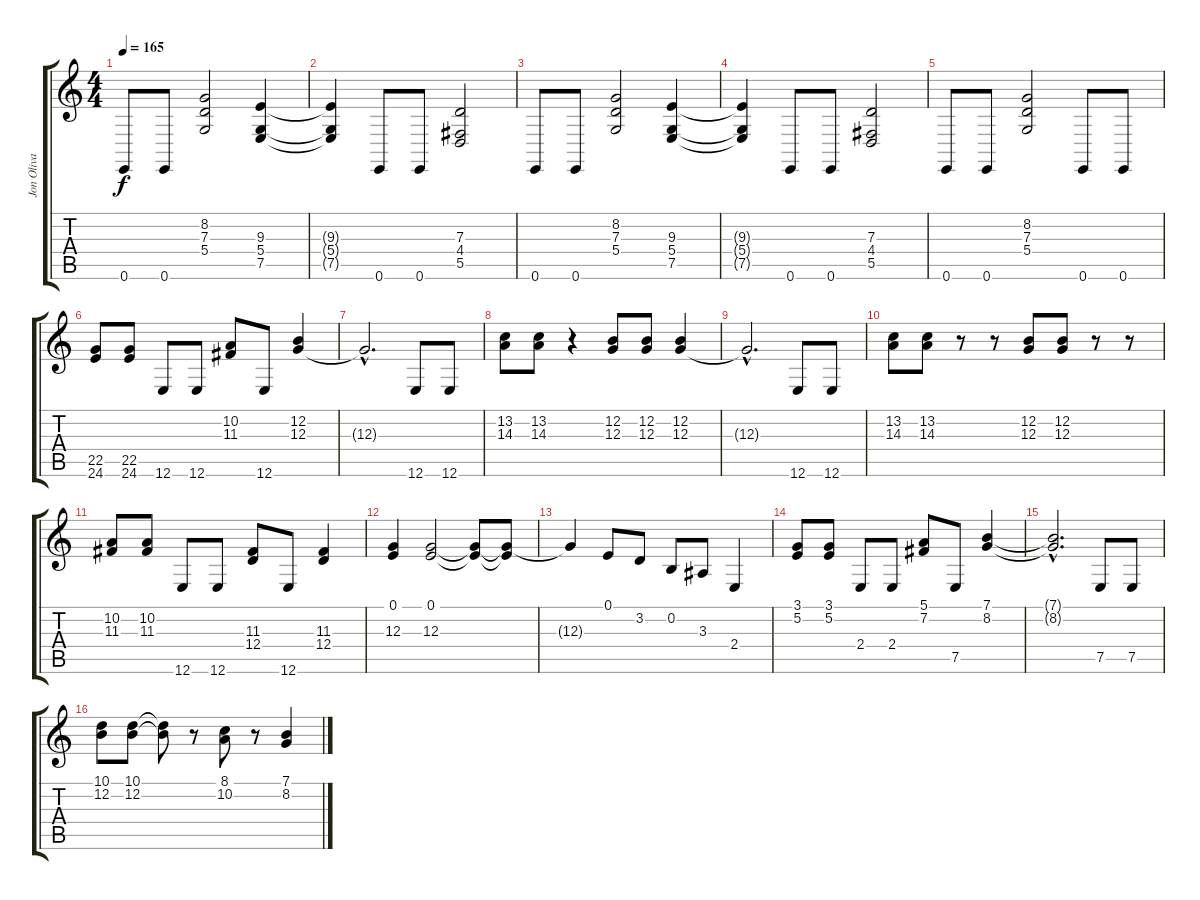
\track ("Jon Oliva" "Jon Oliva") {instrument stringensemble1}
\staff {score tabs}
\tuning (E4 B3 G3 D3 A2 E2) {hide}
\ts (4 4)
\tempo 165
\clef g2
\ks c
0.6.8{dy f} 0.6.8 (8.2 7.3 5.4).2 (9.3 5.4 7.5).4 |
(9.3{t} 5.4{t} 7.5{t}).4 0.6.8 0.6.8 (7.3 4.4 5.5).2 |
0.6.8 0.6.8 (8.2 7.3 5.4).2 (9.3 5.4 7.5).4 |
(9.3{t} 5.4{t} 7.5{t}).4 0.6.8 0.6.8 (7.3 4.4 5.5).2 |
0.6.8 0.6.8 (8.2 7.3 5.4).2 0.6.8 0.6.8 |
(22.5 24.6).8 (22.5 24.6).8 12.6.8 12.6.8 (10.2 11.3).8 12.6.8 (12.2 12.3).4 |
12.3{hac t}.2{d} 12.6.8 12.6.8 |
(13.2 14.3).8 (13.2 14.3).8 r.4 (12.2 12.3).8 (12.2 12.3).8 (12.2 12.3).4 |
12.3{hac t}.2{d} 12.6.8 12.6.8 |
(13.2 14.3).8 (13.2 14.3).8 r.8 r.8 (12.2 12.3).8 (12.2 12.3).8 r.8 r.8 |
(10.2 11.3).8 (10.2 11.3).8 12.6.8 12.6.8 (11.3 12.4).8 12.6.8 (11.3 12.4).4 |
(0.1 12.3).4 (0.1 12.3).2 (0.1{t} 12.3{t}).8 (0.1{t} 12.3{t}).8 |
12.3{t}.4 0.1.8 3.2.8 0.2.8 3.3.8 2.4.4 |
(3.1 5.2).8 (3.1 5.2).8 2.4.8 2.4.8 (5.1 7.2).8 7.5.8 (7.1 8.2).4 |
(7.1{hac t} 8.2{hac t}).2{d} 7.5.8 7.5.8 |
(10.1 12.2).8 (10.1 12.2).8 (10.1{t} 12.2{t}).8 r.8 (8.1 10.2).8 r.8 (7.1 8.2).4
